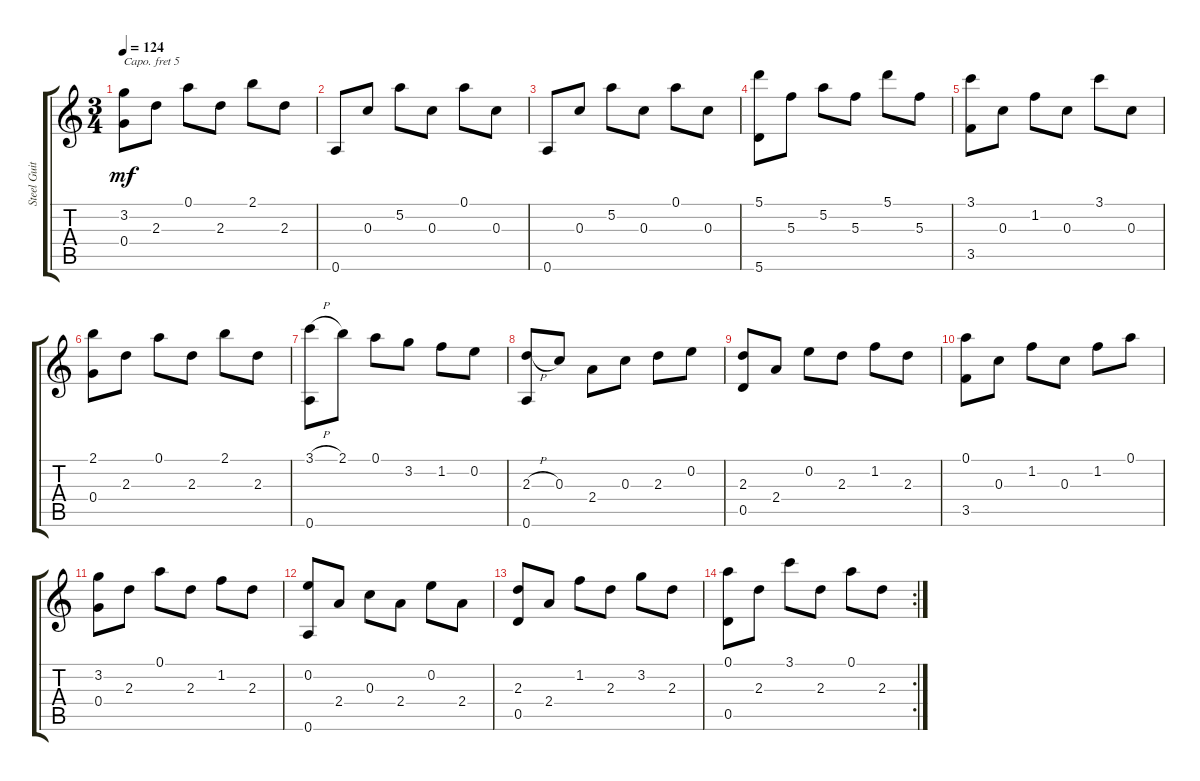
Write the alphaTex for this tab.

\track ("Steel Guitar" "Steel Guit") {instrument acousticguitarsteel}
\staff {score tabs}
\capo 5
\tuning (E4 B3 G3 D3 A2 E2) {hide}
\ts (3 4)
\tempo 124
\clef g2
\ks c
(3.2 0.4).8{dy mf} 2.3.8 0.1.8 2.3.8 2.1.8 2.3.8 |
0.6.8 0.3.8 5.2.8 0.3.8 0.1.8 0.3.8 |
0.6.8 0.3.8 5.2.8 0.3.8 0.1.8 0.3.8 |
(5.1 5.6).8 5.3.8 5.2.8 5.3.8 5.1.8 5.3.8 |
(3.1 3.5).8 0.3.8 1.2.8 0.3.8 3.1.8 0.3.8 |
(2.1 0.4).8 2.3.8 0.1.8 2.3.8 2.1.8 2.3.8 |
(3.1{h} 0.6).8 2.1.8 0.1.8 3.2.8 1.2.8 0.2.8 |
(2.3{h} 0.6).8 0.3.8 2.4.8 0.3.8 2.3.8 0.2.8 |
(2.3 0.5).8 2.4.8 0.2.8 2.3.8 1.2.8 2.3.8 |
(0.1 3.5).8 0.3.8 1.2.8 0.3.8 1.2.8 0.1.8 |
(3.2 0.4).8 2.3.8 0.1.8 2.3.8 1.2.8 2.3.8 |
(0.2 0.6).8 2.4.8 0.3.8 2.4.8 0.2.8 2.4.8 |
(2.3 0.5).8 2.4.8 1.2.8 2.3.8 3.2.8 2.3.8 |
\rc 2
(0.1 0.5).8 2.3.8 3.1.8 2.3.8 0.1.8 2.3.8
